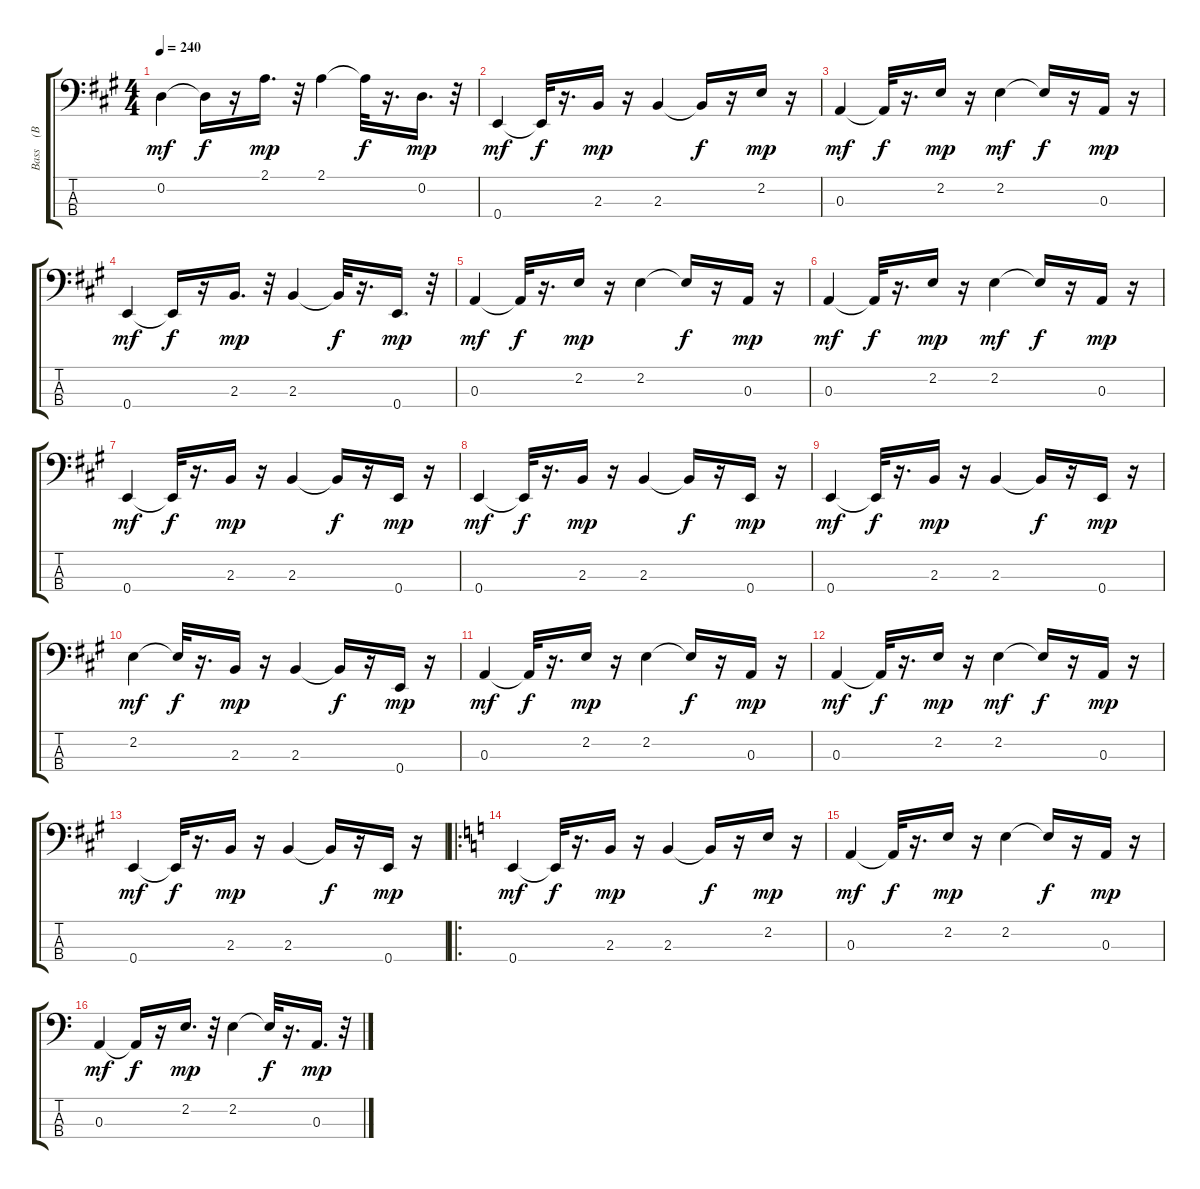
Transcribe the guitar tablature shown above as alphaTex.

\track ("Bass    (BB)" "Bass    (B") {instrument acousticbass}
\staff {score tabs}
\tuning (G2 D2 A1 E1) {hide}
\ts (4 4)
\tempo 240
\clef f4
\ks a
0.2.4{dy mf} 0.2{t}.16{dy f} r.16 2.1.16{d dy mp} r.32 2.1.4 2.1{t}.32{dy f} r.16{d} 0.2.16{d dy mp} r.32 |
0.4.4{dy mf} 0.4{t}.32{dy f} r.16{d} 2.3.16{dy mp} r.16 2.3.4 2.3{t}.16{dy f} r.16 2.2.16{dy mp} r.16 |
0.3.4{dy mf} 0.3{t}.32{dy f} r.16{d} 2.2.16{dy mp} r.16 2.2.4{dy mf} 2.2{t}.16{dy f} r.16 0.3.16{dy mp} r.16 |
0.4.4{dy mf} 0.4{t}.16{dy f} r.16 2.3.16{d dy mp} r.32 2.3.4 2.3{t}.32{dy f} r.16{d} 0.4.16{d dy mp} r.32 |
0.3.4{dy mf} 0.3{t}.32{dy f} r.16{d} 2.2.16{dy mp} r.16 2.2.4 2.2{t}.16{dy f} r.16 0.3.16{dy mp} r.16 |
0.3.4{dy mf} 0.3{t}.32{dy f} r.16{d} 2.2.16{dy mp} r.16 2.2.4{dy mf} 2.2{t}.16{dy f} r.16 0.3.16{dy mp} r.16 |
0.4.4{dy mf} 0.4{t}.32{dy f} r.16{d} 2.3.16{dy mp} r.16 2.3.4 2.3{t}.16{dy f} r.16 0.4.16{dy mp} r.16 |
0.4.4{dy mf} 0.4{t}.32{dy f} r.16{d} 2.3.16{dy mp} r.16 2.3.4 2.3{t}.16{dy f} r.16 0.4.16{dy mp} r.16 |
0.4.4{dy mf} 0.4{t}.32{dy f} r.16{d} 2.3.16{dy mp} r.16 2.3.4 2.3{t}.16{dy f} r.16 0.4.16{dy mp} r.16 |
2.2.4{dy mf} 2.2{t}.32{dy f} r.16{d} 2.3.16{dy mp} r.16 2.3.4 2.3{t}.16{dy f} r.16 0.4.16{dy mp} r.16 |
0.3.4{dy mf} 0.3{t}.32{dy f} r.16{d} 2.2.16{dy mp} r.16 2.2.4 2.2{t}.16{dy f} r.16 0.3.16{dy mp} r.16 |
0.3.4{dy mf} 0.3{t}.32{dy f} r.16{d} 2.2.16{dy mp} r.16 2.2.4{dy mf} 2.2{t}.16{dy f} r.16 0.3.16{dy mp} r.16 |
0.4.4{dy mf} 0.4{t}.32{dy f} r.16{d} 2.3.16{dy mp} r.16 2.3.4 2.3{t}.16{dy f} r.16 0.4.16{dy mp} r.16 |
\ro
\ks c
0.4.4{dy mf} 0.4{t}.32{dy f} r.16{d} 2.3.16{dy mp} r.16 2.3.4 2.3{t}.16{dy f} r.16 2.2.16{dy mp} r.16 |
0.3.4{dy mf} 0.3{t}.32{dy f} r.16{d} 2.2.16{dy mp} r.16 2.2.4 2.2{t}.16{dy f} r.16 0.3.16{dy mp} r.16 |
0.3.4{dy mf} 0.3{t}.16{dy f} r.16 2.2.16{d dy mp} r.32 2.2.4 2.2{t}.32{dy f} r.16{d} 0.3.16{d dy mp} r.32
